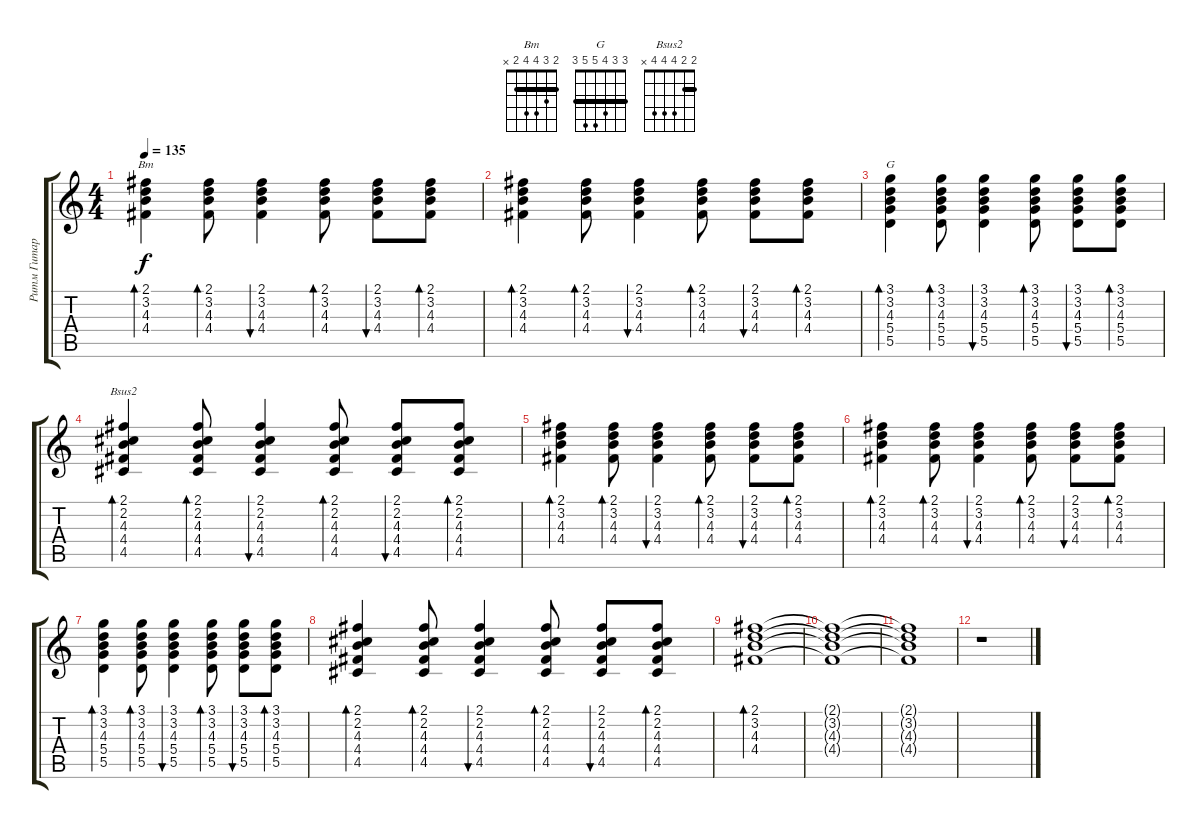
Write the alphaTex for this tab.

\track ("Ритм Гитара" "Ритм Гитар") {instrument electricguitarclean}
\staff {score tabs}
\tuning (E4 B3 G3 D3 A2 E2) {hide}
\chord ("Bm" 2 3 4 4 2 x) {barre 2}
\chord ("G" 3 3 4 5 5 3) {barre 3}
\chord ("Bsus2" 2 2 4 4 4 x) {barre 2}
\ts (4 4)
\tempo 135
\clef g2
\ks c
(2.1 3.2 4.3 4.4).4{bd 30 ch "Bm" dy f volume 9} (2.1 3.2 4.3 4.4).8{bd 30} (2.1 3.2 4.3 4.4).4{bu 30} (2.1 3.2 4.3 4.4).8{bd 30} (2.1 3.2 4.3 4.4).8{bu 30} (2.1 3.2 4.3 4.4).8{bd 30} |
(2.1 3.2 4.3 4.4).4{bd 30} (2.1 3.2 4.3 4.4).8{bd 30} (2.1 3.2 4.3 4.4).4{bu 30} (2.1 3.2 4.3 4.4).8{bd 30} (2.1 3.2 4.3 4.4).8{bu 30} (2.1 3.2 4.3 4.4).8{bd 30} |
(3.1 3.2 4.3 5.4 5.5).4{bd 30 ch "G"} (3.1 3.2 4.3 5.4 5.5).8{bd 30} (3.1 3.2 4.3 5.4 5.5).4{bu 30} (3.1 3.2 4.3 5.4 5.5).8{bd 30} (3.1 3.2 4.3 5.4 5.5).8{bu 30} (3.1 3.2 4.3 5.4 5.5).8{bd 30} |
(2.1 2.2 4.3 4.4 4.5).4{bd 30 ch "Bsus2"} (2.1 2.2 4.3 4.4 4.5).8{bd 30} (2.1 2.2 4.3 4.4 4.5).4{bu 30} (2.1 2.2 4.3 4.4 4.5).8{bd 30} (2.1 2.2 4.3 4.4 4.5).8{bu 30} (2.1 2.2 4.3 4.4 4.5).8{bd 30} |
(2.1 3.2 4.3 4.4).4{bd 30 volume 9} (2.1 3.2 4.3 4.4).8{bd 30} (2.1 3.2 4.3 4.4).4{bu 30} (2.1 3.2 4.3 4.4).8{bd 30} (2.1 3.2 4.3 4.4).8{bu 30} (2.1 3.2 4.3 4.4).8{bd 30} |
(2.1 3.2 4.3 4.4).4{bd 30} (2.1 3.2 4.3 4.4).8{bd 30} (2.1 3.2 4.3 4.4).4{bu 30} (2.1 3.2 4.3 4.4).8{bd 30} (2.1 3.2 4.3 4.4).8{bu 30} (2.1 3.2 4.3 4.4).8{bd 30} |
(3.1 3.2 4.3 5.4 5.5).4{bd 30} (3.1 3.2 4.3 5.4 5.5).8{bd 30} (3.1 3.2 4.3 5.4 5.5).4{bu 30} (3.1 3.2 4.3 5.4 5.5).8{bd 30} (3.1 3.2 4.3 5.4 5.5).8{bu 30} (3.1 3.2 4.3 5.4 5.5).8{bd 30} |
(2.1 2.2 4.3 4.4 4.5).4{bd 30} (2.1 2.2 4.3 4.4 4.5).8{bd 30} (2.1 2.2 4.3 4.4 4.5).4{bu 30} (2.1 2.2 4.3 4.4 4.5).8{bd 30} (2.1 2.2 4.3 4.4 4.5).8{bu 30} (2.1 2.2 4.3 4.4 4.5).8{bd 30} |
(2.1 3.2 4.3 4.4).1{bd 30 volume 9} |
(2.1{t} 3.2{t} 4.3{t} 4.4{t}).1{volume 8} |
(2.1{t} 3.2{t} 4.3{t} 4.4{t}).1{volume 4} |
r.1
